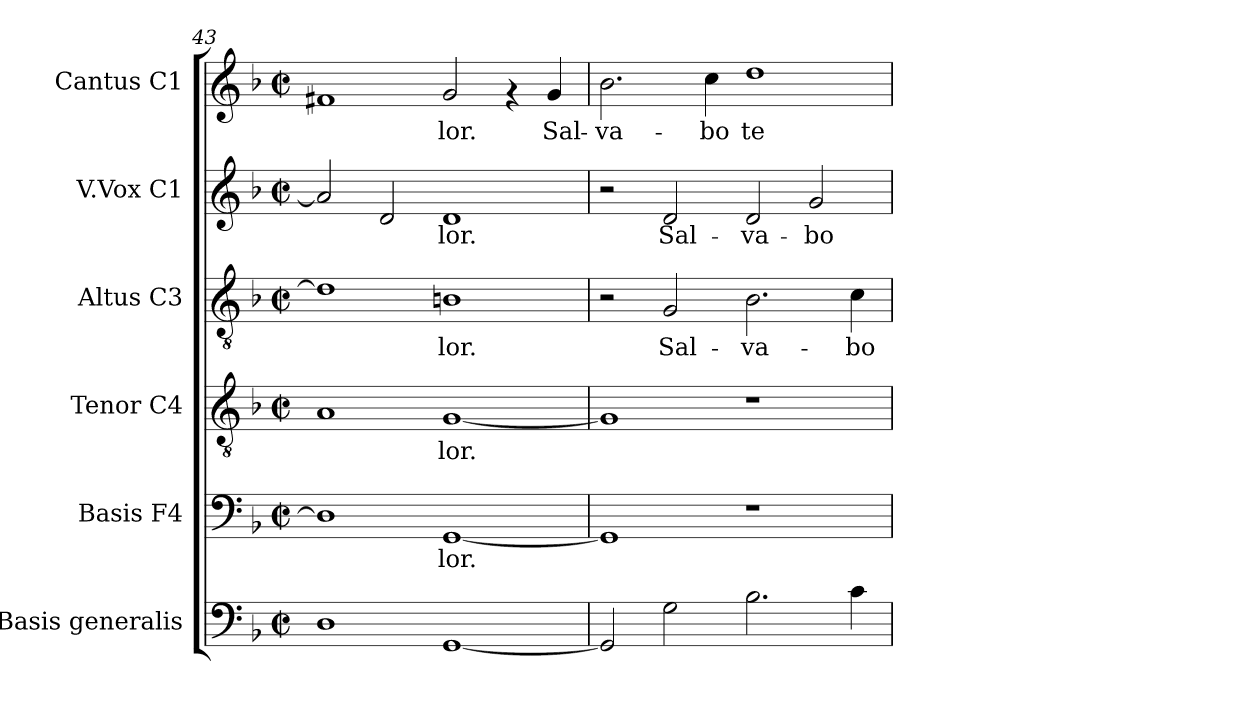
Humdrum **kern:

**kern	**kern	**text	**kern	**text	**kern	**text	**kern	**text	**kern	**text
*part6	*part5	*part5	*part4	*part4	*part3	*part3	*part2	*part2	*part1	*part1
*staff6	*staff5	*staff5	*staff4	*staff4	*staff3	*staff3	*staff2	*staff2	*staff1	*staff1
*I"Basis  generalis	*I"Basis  F4	*	*I"Tenor  C4	*	*I"Altus  C3	*	*I"V.Vox  C1	*	*I"Cantus  C1	*
*	*I'B	*	*I'T	*	*I'A	*	*	*	*I'C	*
*clefF4	*clefF4	*	*clefGv2	*	*clefGv2	*	*clefG2	*	*clefG2	*
*k[b-]	*k[b-]	*	*k[b-]	*	*k[b-]	*	*k[b-]	*	*k[b-]	*
*F:	*F:	*	*F:	*	*F:	*	*F:	*	*F:	*
*M2/2	*M2/2	*	*M2/2	*	*M2/2	*	*M2/2	*	*M2/2	*
*met(c|)	*met(c|)	*	*met(c|)	*	*met(c|)	*	*met(c|)	*	*met(c|)	*
=43	=43	=43	=43	=43	=43	=43	=43	=43	=43	=43
!	!	!LO:LY:b:cj	!	!LO:LY:b:cj	!	!LO:LY:b:cj	!	!LO:LY:b:cj	!	!LO:LY:b:cj
1D	1D]	--	1A	--	1d]	--	2a/]	--	1f#X	--
!	!	!	!	!	!	!	!	!LO:LY:b:cj	!	!
.	.	.	.	.	.	.	2d/	--	.	.
!	!	!LO:LY:b:cj	!	!LO:LY:b:cj	!	!LO:LY:b:cj	!	!LO:LY:b:cj	!	!LO:LY:b:cj
[<1GG	[<1GG	-lor.	[<1G	-lor.	1Bn	-lor.	1d	-lor.	2g/	-lor.
.	.	.	.	.	.	.	.	.	4rf	.
!	!	!	!	!	!	!	!	!	!	!LO:LY:b:cj
.	.	.	.	.	.	.	.	.	4g/	Sal-
=44	=44	=44	=44	=44	=44	=44	=44	=44	=44	=44
!	!	!LO:LY:b:cj	!	!LO:LY:b:cj	!	!	!	!	!	!LO:LY:b:cj
2GG/]	1GG]	.	1G]	.	2r	.	2r	.	2.b-\	-va-
!	!	!	!	!	!	!LO:LY:b:cj	!	!LO:LY:b:cj	!	!
2G\	.	.	.	.	2G/	Sal-	2d/	Sal-	.	.
!	!	!	!	!	!	!	!	!	!	!LO:LY:b:cj
.	.	.	.	.	.	.	.	.	4cc\	-bo
!	!	!	!	!	!	!LO:LY:b:cj	!	!LO:LY:b:cj	!	!LO:LY:b:cj
2.B-\	1r	.	1r	.	2.B-\	-va-	2d/	-va-	1dd	te
!	!	!	!	!	!	!	!	!LO:LY:b:cj	!	!
.	.	.	.	.	.	.	2g/	-bo	.	.
!	!	!	!	!	!	!LO:LY:b:cj	!	!	!	!
4c\	.	.	.	.	4c\	-bo	.	.	.	.
=	=	=	=	=	=	=	=	=	=	=
*-	*-	*-	*-	*-	*-	*-	*-	*-	*-	*-
